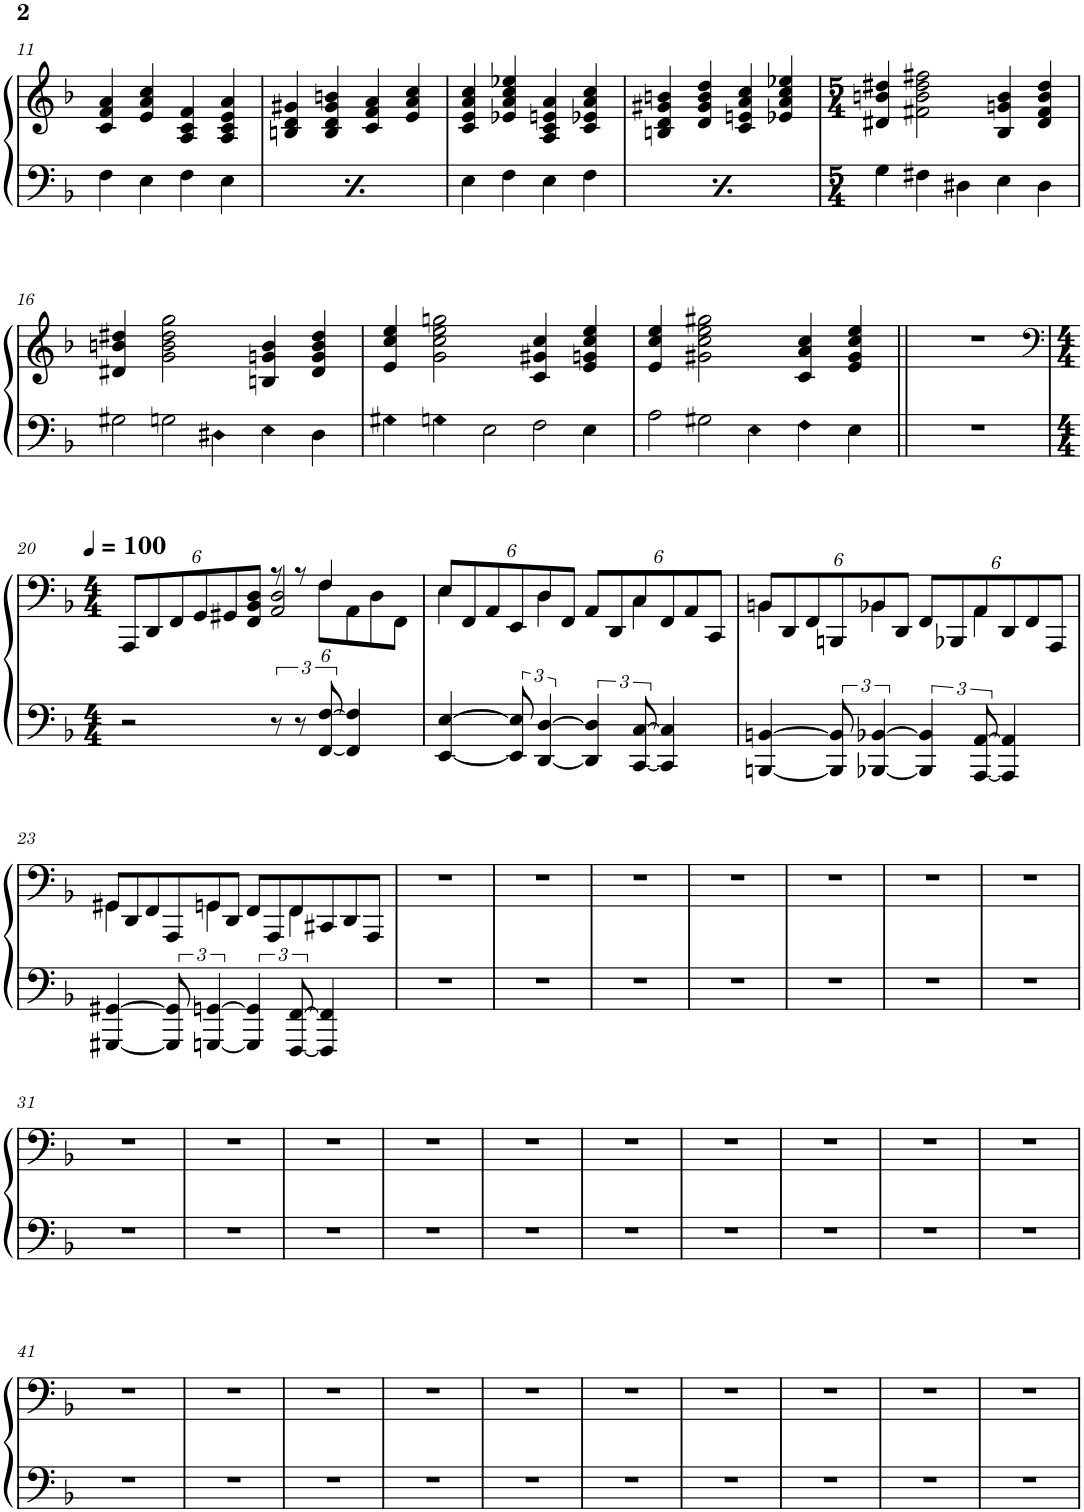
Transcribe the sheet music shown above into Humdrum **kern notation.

**kern	**kern
*part1	*part1
*staff2	*staff1
*I"Piano	*
*I'Pno.	*
!!LO:PB:g=z
*clefF4	*clefG2
*k[b-]	*k[b-]
*M4/4	*M4/4
=11	=11
4F\	4c/ 4f/ 4a/
4E\	4e/ 4a/ 4cc/
4F\	4A/ 4c/ 4f/
4E\	4A/ 4c/ 4e/ 4a/
=12	=12
4F\	4Bn/ 4d/ 4g#X/
4E\	4B/ 4d/ 4g#/ 4bn/
4F\	4c/ 4f/ 4a/
4E\	4e/ 4a/ 4cc/
=13	=13
4E\	4c/ 4e/ 4a/ 4cc/
4F\	4e-X/ 4a/ 4cc/ 4ee-X/
4E\	4A/ 4c/ 4en/ 4a/
4F\	4c/ 4e-X/ 4a/ 4cc/
=14	=14
4E\	4Bn/ 4d/ 4g#X/ 4bn/
4F\	4d/ 4g#/ 4b/ 4dd/
4E\	4c/ 4en/ 4a/ 4cc/
4F\	4e-X/ 4a/ 4cc/ 4ee-X/
=15	=15
*M5/4	*M5/4
4G\	4d#X/ 4bn/ 4dd#X/
4F#X\	2f#X\ 2b\ 2dd#\ 2ff#X\
4D#X\	.
4E\	4B-/ 4gn/ 4b/
4D#\	4d#/ 4f#/ 4b/ 4dd#/
!!LO:LB:g=z
=16	=16
!LO:N:head=open	!
4G#X\	4d#X/ 4bn/ 4dd#X/
!LO:N:head=open	!
4Gn\	2g\ 2b\ 2dd#\ 2gg\
!LO:N:head=diamond	!
4D#X\	.
!LO:N:head=diamond	!
4E\	4Bn/ 4gn/ 4b/
4D#\	4d#/ 4g/ 4b/ 4dd#/
=17	=17
!LO:N:head=diamond	!
4G#X\	4e/ 4cc/ 4ee/
!LO:N:head=diamond	!
4Gn\	2g\ 2cc\ 2ee\ 2ggn\
!LO:N:head=open	!
4E\	.
!LO:N:head=open	!
4F\	4c/ 4g#X/ 4cc/
4E\	4e/ 4gn/ 4cc/ 4ee/
=18	=18
!LO:N:head=open	!
4A\	4e/ 4cc/ 4ee/
!LO:N:head=open	!
4G#X\	2g#X\ 2cc\ 2ee\ 2gg#X\
!LO:N:head=diamond	!
4E\	.
!LO:N:head=diamond	!
4F\	4c/ 4a/ 4cc/
4E\	4e/ 4g#/ 4cc/ 4ee/
=19||	=19||
4%5r	4%5r
!!LO:LB:g=z
=20	=20
*	*clefF4
*M4/4	*M4/4
*	*Xbrackettup
*	*MM100
*	*^
*	*	*^
2r	12AAA/L	2ryy	2ryy
.	12DD/	.	.
.	12FF/	.	.
.	12GG/	.	.
.	12GG#X/	.	.
.	12FF/ 12BB-/ 12D/J	.	.
*	*	*	*brackettup
12r	12r	2AA/ 2D/	6ryy
12r	12r	.	.
[12FF/ [12F/	12F\L	.	6F/
4FF/] 4F/]	12AA\	.	.
.	12D\	.	6ryy
.	12FF\J	.	.
*	*	*v	*v
=21	=21	=21
*	*Xbrackettup	*brackettup
[4EE/ [4E/	12E/L	3E\
.	12FF/	.
.	12AA/	.
12EE/] 12E/]	12EE/	.
[6DD/ [6D/	12D/	3D\
.	12FF/J	.
*	*Xbrackettup	*
6DD/] 6D/]	12AA/L	.
.	12DD/	.
[12CC/ [12C/	12C/	3C\
4CC/] 4C/]	12FF/	.
.	12AA/	.
.	12CC/J	.
=22	=22	=22
*	*	*brackettup
[4BBBn/ [4BBn/	12BBn/L	3BB\
.	12DD/	.
.	12FF/	.
12BBB/] 12BB/]	12BBBn/	.
[6BBB-X/ [6BB-X/	12BB-X/	3BB-\
.	12DD/J	.
*	*Xbrackettup	*
6BBB-/] 6BB-/]	12FF/L	.
.	12BBB-X/	.
[12AAA/ [12AA/	12AA/	3AA\
4AAA/] 4AA/]	12DD/	.
.	12FF/	.
.	12AAA/J	.
!!LO:LB:g=z	!!
=23	=23	=23
*	*	*brackettup
[4GGG#X/ [4GG#X/	12GG#X/L	3GG#\
.	12DD/	.
.	12FF/	.
12GGG#/] 12GG#/]	12AAA/	.
[6GGGn/ [6GGn/	12GGn/	3GG\
.	12DD/J	.
*	*Xbrackettup	*
6GGG/] 6GG/]	12FF/L	.
.	12AAA/	.
[12FFF/ [12FF/	12FF/	3FF\
4FFF/] 4FF/]	12CC#X/	.
.	12DD/	.
.	12AAA/J	.
*	*v	*v
=24	=24
1r	1r
=25	=25
1r	1r
=26	=26
1r	1r
=27	=27
1r	1r
=28	=28
1r	1r
=29	=29
1r	1r
=30	=30
1r	1r
!!LO:LB:g=z
=31	=31
1r	1r
=32	=32
1r	1r
=33	=33
1r	1r
=34	=34
1r	1r
=35	=35
1r	1r
=36	=36
1r	1r
=37	=37
1r	1r
=38	=38
1r	1r
=39	=39
1r	1r
=40	=40
1r	1r
!!LO:LB:g=z
=41	=41
1r	1r
=42	=42
1r	1r
=43	=43
1r	1r
=44	=44
1r	1r
=45	=45
1r	1r
=46	=46
1r	1r
=47	=47
1r	1r
=48	=48
1r	1r
=49	=49
1r	1r
=50	=50
1r	1r
=	=
*-	*-
